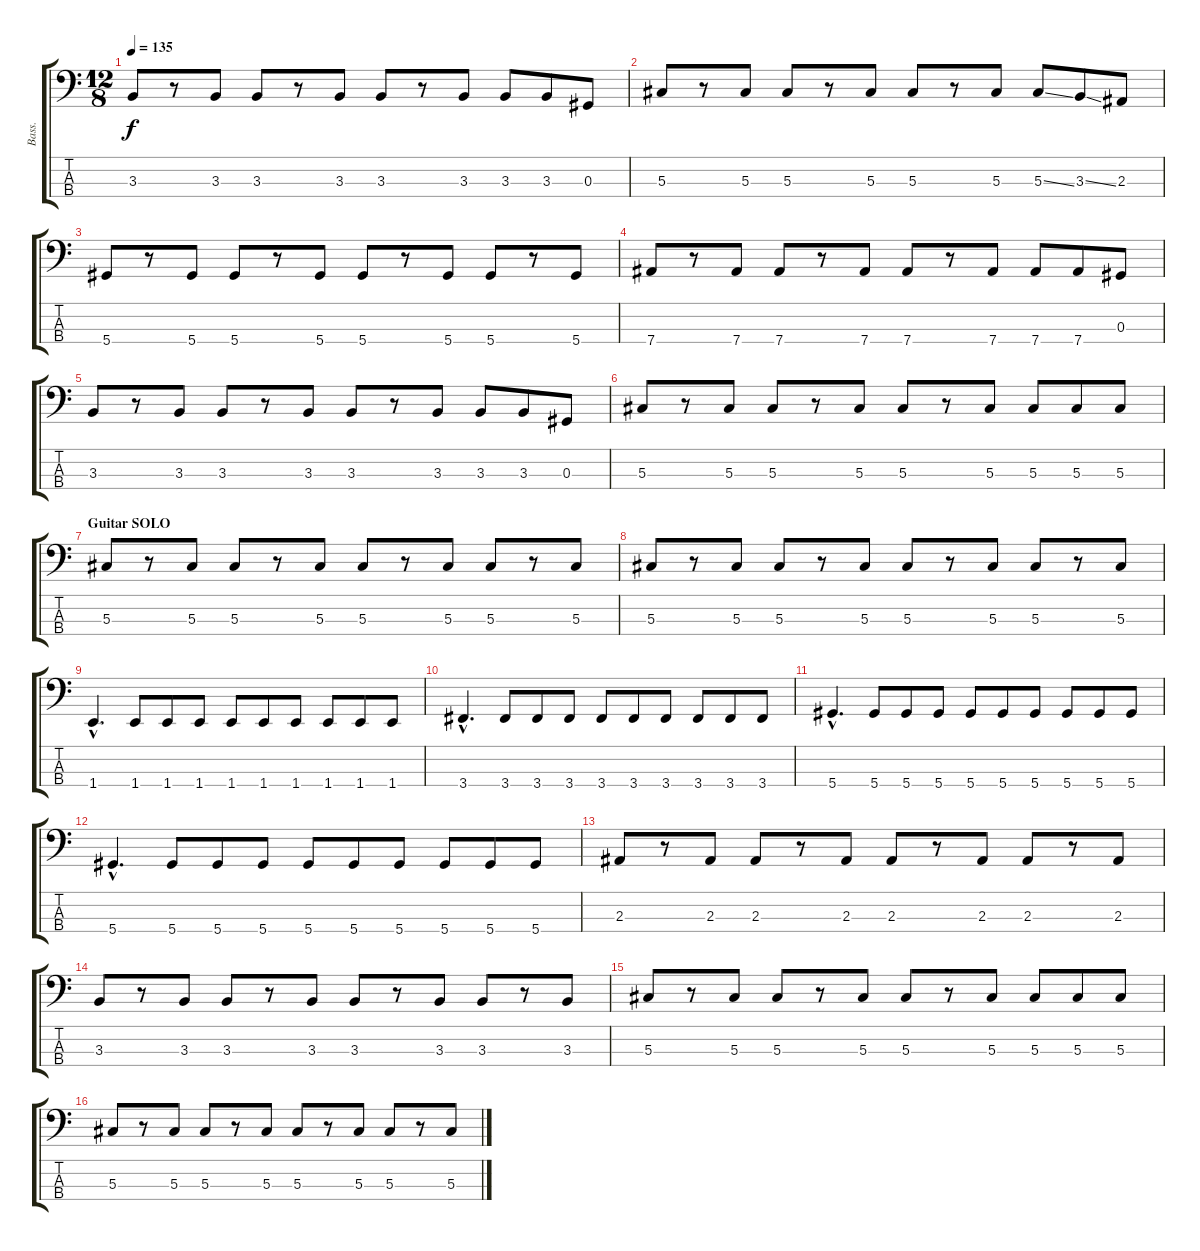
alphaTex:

\track ("Bass." "Bass.") {instrument electricbassfinger}
\staff {score tabs}
\tuning (Gb2 Db2 Ab1 Eb1) {hide}
\ts (12 8)
\tempo 135
\clef f4
\ks c
3.3.8{dy f} r.8 3.3.8 3.3.8 r.8 3.3.8 3.3.8 r.8 3.3.8 3.3.8 3.3.8 0.3.8 |
5.3.8 r.8 5.3.8 5.3.8 r.8 5.3.8 5.3.8 r.8 5.3.8 5.3{ss}.8 3.3{ss}.8 2.3.8 |
5.4.8 r.8 5.4.8 5.4.8 r.8 5.4.8 5.4.8 r.8 5.4.8 5.4.8 r.8 5.4.8 |
7.4.8 r.8 7.4.8 7.4.8 r.8 7.4.8 7.4.8 r.8 7.4.8 7.4.8 7.4.8 0.3.8 |
3.3.8 r.8 3.3.8 3.3.8 r.8 3.3.8 3.3.8 r.8 3.3.8 3.3.8 3.3.8 0.3.8 |
5.3.8 r.8 5.3.8 5.3.8 r.8 5.3.8 5.3.8 r.8 5.3.8 5.3.8 5.3.8 5.3.8 |
\section ("" "Guitar SOLO")
5.3.8 r.8 5.3.8 5.3.8 r.8 5.3.8 5.3.8 r.8 5.3.8 5.3.8 r.8 5.3.8 |
5.3.8 r.8 5.3.8 5.3.8 r.8 5.3.8 5.3.8 r.8 5.3.8 5.3.8 r.8 5.3.8 |
1.4{hac}.4{d} 1.4.8 1.4.8 1.4.8 1.4.8 1.4.8 1.4.8 1.4.8 1.4.8 1.4.8 |
3.4{hac}.4{d} 3.4.8 3.4.8 3.4.8 3.4.8 3.4.8 3.4.8 3.4.8 3.4.8 3.4.8 |
5.4{hac}.4{d} 5.4.8 5.4.8 5.4.8 5.4.8 5.4.8 5.4.8 5.4.8 5.4.8 5.4.8 |
5.4{hac}.4{d} 5.4.8 5.4.8 5.4.8 5.4.8 5.4.8 5.4.8 5.4.8 5.4.8 5.4.8 |
2.3.8 r.8 2.3.8 2.3.8 r.8 2.3.8 2.3.8 r.8 2.3.8 2.3.8 r.8 2.3.8 |
3.3.8 r.8 3.3.8 3.3.8 r.8 3.3.8 3.3.8 r.8 3.3.8 3.3.8 r.8 3.3.8 |
5.3.8 r.8 5.3.8 5.3.8 r.8 5.3.8 5.3.8 r.8 5.3.8 5.3.8 5.3.8 5.3.8 |
5.3.8 r.8 5.3.8 5.3.8 r.8 5.3.8 5.3.8 r.8 5.3.8 5.3.8 r.8 5.3.8
